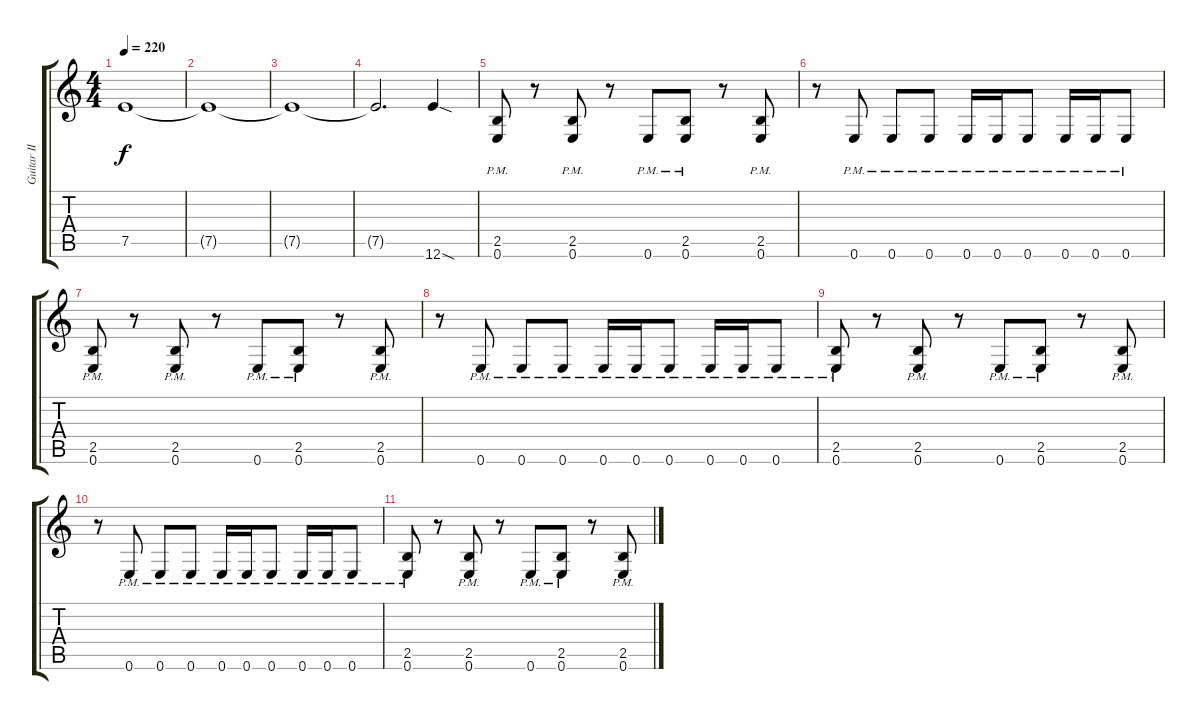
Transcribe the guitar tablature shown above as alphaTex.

\track ("Guitar II" "Guitar II") {instrument distortionguitar}
\staff {score tabs}
\tuning (E4 B3 G3 D3 A2 E2) {hide}
\ts (4 4)
\tempo 220
\clef g2
\ks c
7.5.1{dy f} |
7.5{t}.1 |
7.5{t}.1 |
7.5{t}.2{d} 12.6{sod}.4 |
(2.5{pm} 0.6{pm}).8{balance 0} r.8 (2.5{pm} 0.6{pm}).8 r.8 0.6{pm}.8 (2.5{pm} 0.6{pm}).8 r.8 (2.5{pm} 0.6{pm}).8 |
r.8 0.6{pm}.8 0.6{pm}.8 0.6{pm}.8 0.6{pm}.16 0.6{pm}.16 0.6{pm}.8 0.6{pm}.16 0.6{pm}.16 0.6{pm}.8 |
(2.5{pm} 0.6{pm}).8 r.8 (2.5{pm} 0.6{pm}).8 r.8 0.6{pm}.8 (2.5{pm} 0.6{pm}).8 r.8 (2.5{pm} 0.6{pm}).8 |
r.8 0.6{pm}.8 0.6{pm}.8 0.6{pm}.8 0.6{pm}.16 0.6{pm}.16 0.6{pm}.8 0.6{pm}.16 0.6{pm}.16 0.6{pm}.8 |
(2.5{pm} 0.6{pm}).8 r.8 (2.5{pm} 0.6{pm}).8 r.8 0.6{pm}.8 (2.5{pm} 0.6{pm}).8 r.8 (2.5{pm} 0.6{pm}).8 |
r.8 0.6{pm}.8 0.6{pm}.8 0.6{pm}.8 0.6{pm}.16 0.6{pm}.16 0.6{pm}.8 0.6{pm}.16 0.6{pm}.16 0.6{pm}.8 |
(2.5{pm} 0.6{pm}).8 r.8 (2.5{pm} 0.6{pm}).8 r.8 0.6{pm}.8 (2.5{pm} 0.6{pm}).8 r.8 (2.5{pm} 0.6{pm}).8
